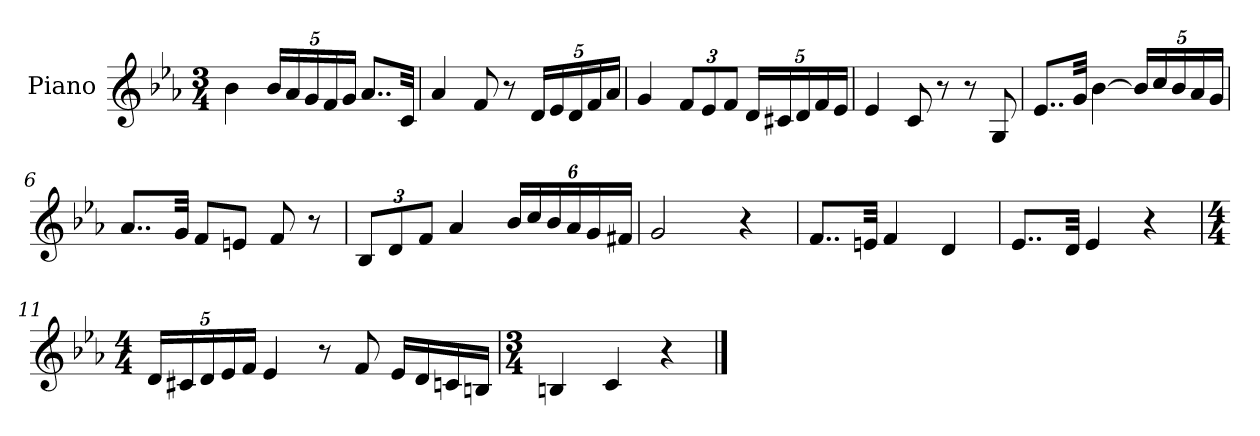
**kern
*part1
*staff1
*I"Piano
*I'Pno
*clefG2
*k[b-e-a-]
*M3/4
=1
4b-\
20b-/LL
20a-/
20g/
20f/
20g/JJ
8..a-/L
32c/Jkk
=2
4a-/
8f/
8r
20d/LL
20e-/
20d/
20f/
20a-/JJ
=3
4g/
12f/L
12e-/
12f/J
20d/LL
20c#X/
20d/
20f/
20e-/JJ
=4
4e-/
8c/
8r
8r
8G/
=5
8..e-/L
32g/Jkk
[4b-\
20b-/LL]
20cc/
20b-/
20a-/
20g/JJ
=6
8..a-/L
32g/Jkk
8f/L
8en/J
8f/
8r
=7
12B-/L
12d/
12f/J
4a-/
24b-/LL
24cc/
24b-/
24a-/
24g/
24f#X/JJ
=8
2g/
4r
=9
8..f/L
32en/Jkk
4f/
4d/
=10
8..e-/L
32d/Jkk
4e-/
4r
=11
*M4/4
20d/LL
20c#X/
20d/
20e-/
20f/JJ
4e-/
8r
8f/
16e-/LL
16d/
16cn/
16Bn/JJ
=12
*M3/4
4Bn/
4c/
4r
==
*-
